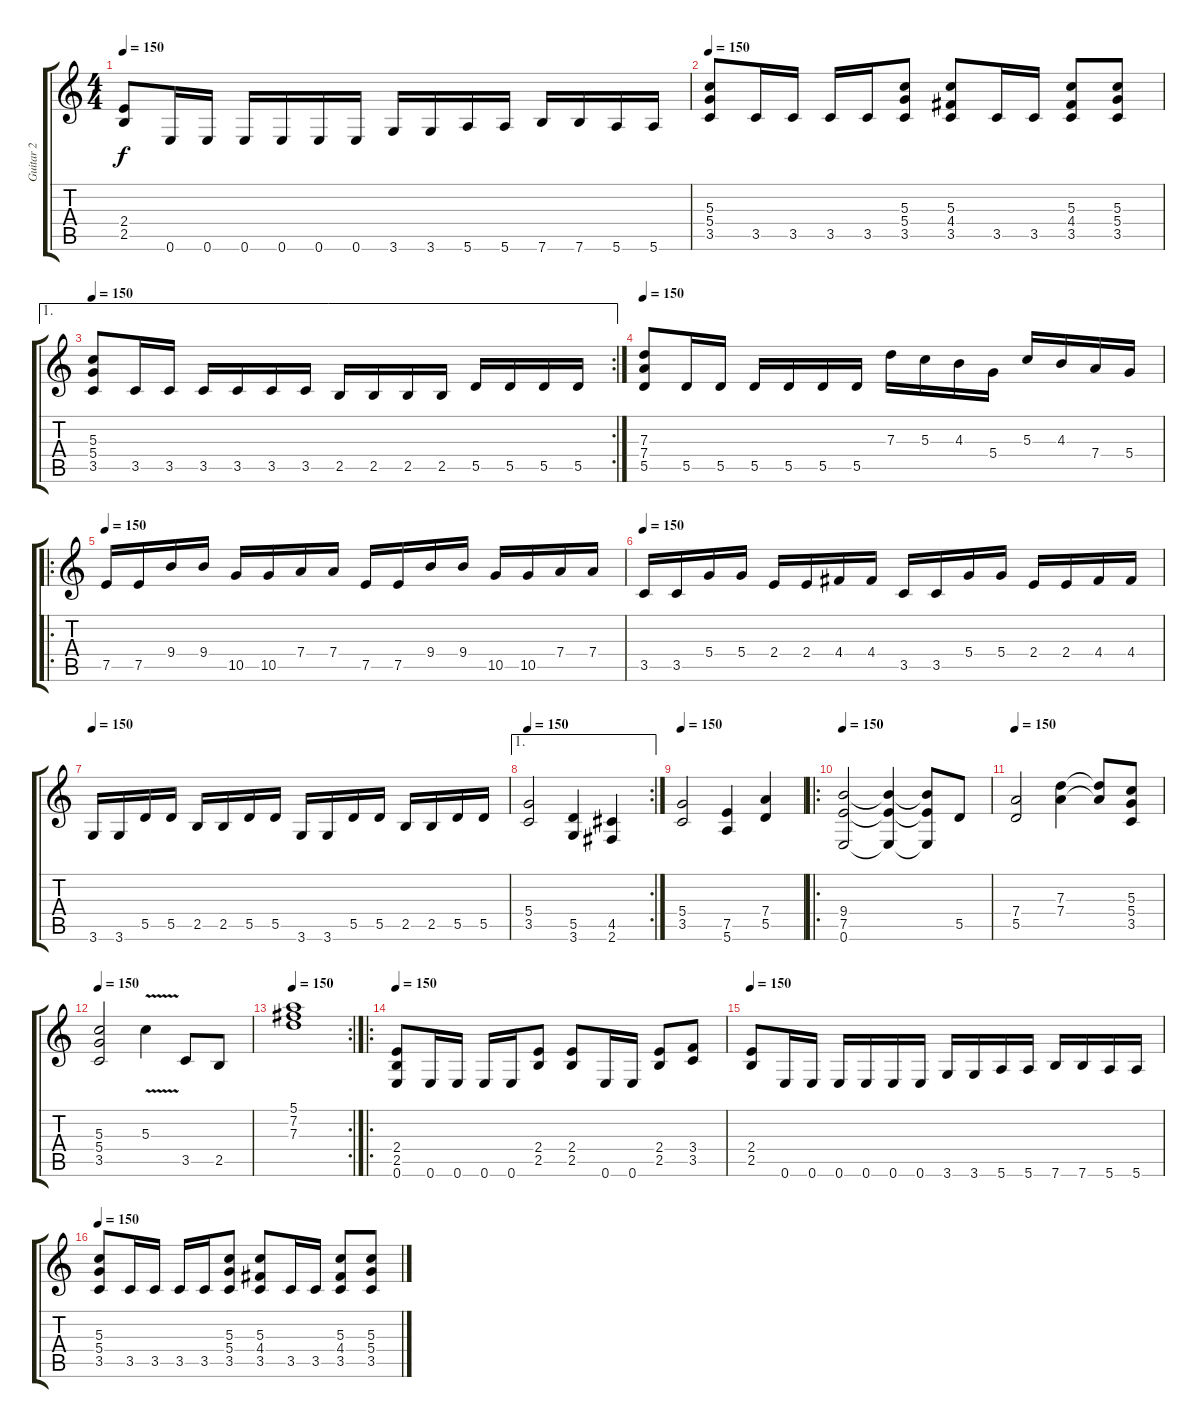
\track ("Guitar 2" "Guitar 2") {instrument overdrivenguitar}
\staff {score tabs}
\tuning (E4 B3 G3 D3 A2 E2) {hide}
\ts (4 4)
\tempo 150
\clef g2
\ks c
(2.4 2.5).8{dy f} 0.6.16 0.6.16 0.6.16 0.6.16 0.6.16 0.6.16 3.6.16 3.6.16 5.6.16 5.6.16 7.6.16 7.6.16 5.6.16 5.6.16 |
\tempo 150
(5.3 5.4 3.5).8 3.5.16 3.5.16 3.5.16 3.5.16 (5.3 5.4 3.5).8 (5.3 4.4 3.5).8 3.5.16 3.5.16 (5.3 4.4 3.5).8 (5.3 5.4 3.5).8 |
\ae 1
\rc 2
\tempo 150
(5.3 5.4 3.5).8 3.5.16 3.5.16 3.5.16 3.5.16 3.5.16 3.5.16 2.5.16 2.5.16 2.5.16 2.5.16 5.5.16 5.5.16 5.5.16 5.5.16 |
\tempo 150
(7.3 7.4 5.5).8 5.5.16 5.5.16 5.5.16 5.5.16 5.5.16 5.5.16 7.3.16 5.3.16 4.3.16 5.4.16 5.3.16 4.3.16 7.4.16 5.4.16 |
\ro
\tempo 150
7.5.16 7.5.16 9.4.16 9.4.16 10.5.16 10.5.16 7.4.16 7.4.16 7.5.16 7.5.16 9.4.16 9.4.16 10.5.16 10.5.16 7.4.16 7.4.16 |
\tempo 150
3.5.16 3.5.16 5.4.16 5.4.16 2.4.16 2.4.16 4.4.16 4.4.16 3.5.16 3.5.16 5.4.16 5.4.16 2.4.16 2.4.16 4.4.16 4.4.16 |
\tempo 150
3.6.16 3.6.16 5.5.16 5.5.16 2.5.16 2.5.16 5.5.16 5.5.16 3.6.16 3.6.16 5.5.16 5.5.16 2.5.16 2.5.16 5.5.16 5.5.16 |
\ae 1
\rc 2
\tempo 150
(5.4 3.5).2 (5.5 3.6).4 (4.5 2.6).4 |
\tempo 150
(5.4 3.5).2 (7.5 5.6).4 (7.4 5.5).4 |
\ro
\tempo 150
(9.4 7.5 0.6).2 (9.4{t} 7.5{t} 0.6{t}).4 (9.4{t} 7.5{t} 0.6{t}).8 5.5.8 |
\tempo 150
(7.4 5.5).2 (7.3 7.4).4 (7.3{t} 7.4{t}).8 (5.3 5.4 3.5).8 |
\tempo 150
(5.3 5.4 3.5).2 5.3{v}.4 3.5.8 2.5.8 |
\rc 2
\tempo 150
(5.1 7.2 7.3).1 |
\ro
\tempo 150
(2.4 2.5 0.6).8 0.6.16 0.6.16 0.6.16 0.6.16 (2.4 2.5).8 (2.4 2.5).8 0.6.16 0.6.16 (2.4 2.5).8 (3.4 3.5).8 |
\tempo 150
(2.4 2.5).8 0.6.16 0.6.16 0.6.16 0.6.16 0.6.16 0.6.16 3.6.16 3.6.16 5.6.16 5.6.16 7.6.16 7.6.16 5.6.16 5.6.16 |
\tempo 150
(5.3 5.4 3.5).8 3.5.16 3.5.16 3.5.16 3.5.16 (5.3 5.4 3.5).8 (5.3 4.4 3.5).8 3.5.16 3.5.16 (5.3 4.4 3.5).8 (5.3 5.4 3.5).8
